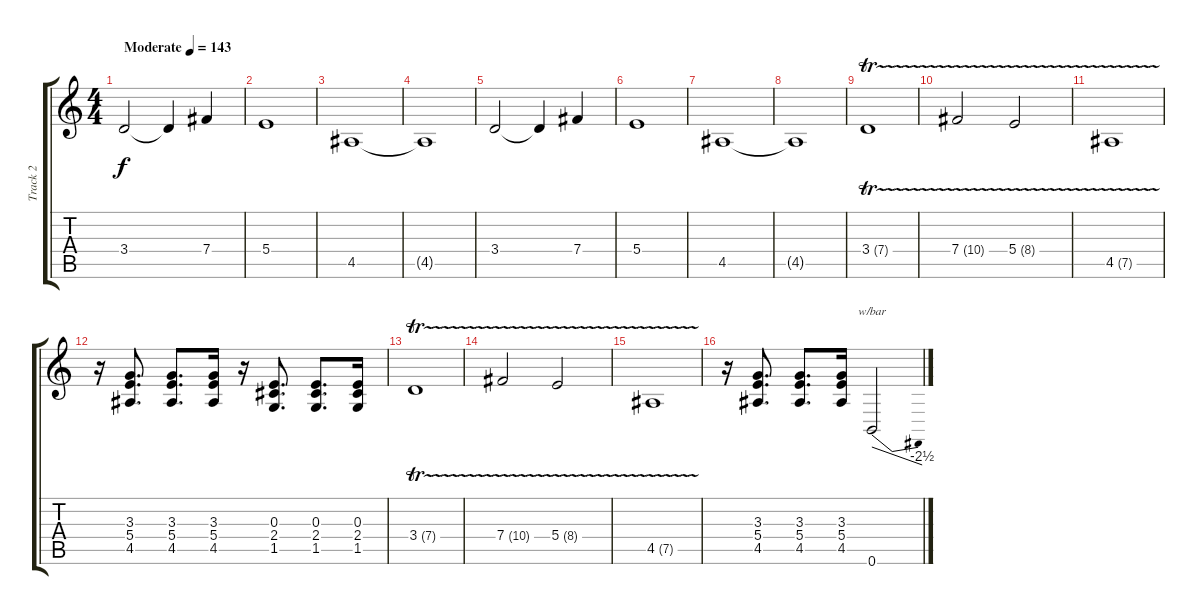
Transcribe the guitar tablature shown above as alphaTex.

\track ("Track 2" "Track 2") {instrument distortionguitar bank 255}
\staff {score tabs}
\tuning (Db4 Ab3 E3 B2 Gb2 B1) {hide}
\ts (4 4)
\tempo (143 "Moderate")
\clef g2
\ks c
3.4.2{dy f instrument distortionguitar} 3.4{t}.4 7.4.4 |
5.4.1 |
4.5.1 |
4.5{t}.1 |
3.4.2 3.4{t}.4 7.4.4 |
5.4.1 |
4.5.1 |
4.5{t}.1 |
3.4{tr (7 32)}.1 |
7.4{tr (10 32)}.2 5.4{tr (8 32)}.2 |
4.5{tr (7 32)}.1 |
r.16 (3.3 5.4 4.5).8{d} (3.3 5.4 4.5).8{d} (3.3 5.4 4.5).16 r.16 (0.3 2.4 1.5).8{d} (0.3 2.4 1.5).8{d} (0.3 2.4 1.5).16 |
3.4{tr (7 32)}.1 |
7.4{tr (10 32)}.2 5.4{tr (8 32)}.2 |
4.5{tr (7 32)}.1 |
r.16 (3.3 5.4 4.5).8{d} (3.3 5.4 4.5).8{d} (3.3 5.4 4.5).16 0.6.2{tbe (dive default 0 0 60 -10)}
